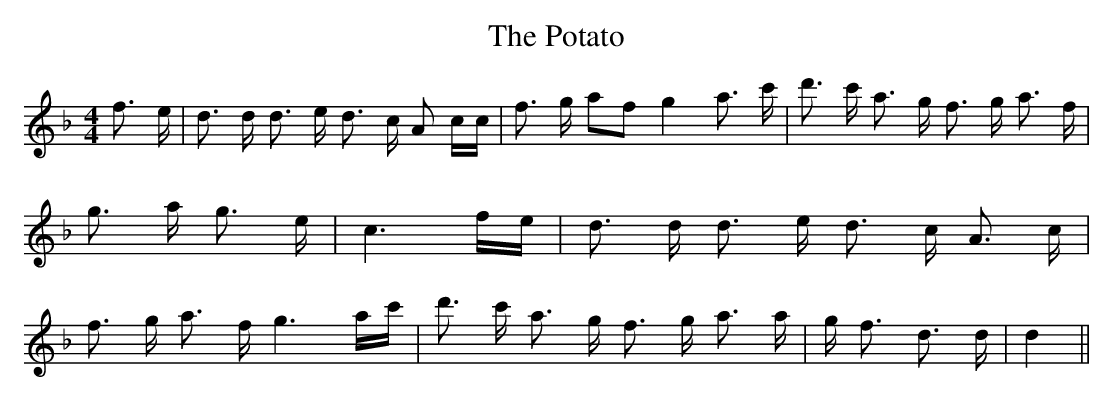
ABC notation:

X:1
T:The Potato
M:4/4
L:1/16
K:F
 f3- e| d3 d d3 e d3 c A2 cc| f3 g a2f2 g4 a3- c'| d'3 c' a3 g f3 g a3 f|\
 g3 a g3 e| c6f-e| d3 d d3 e d3 c A3 c| f3 g a3 f g6a-c'| d'3 c' a3 g f3 g a3 a|\
 g f3 d3 d| d4||
